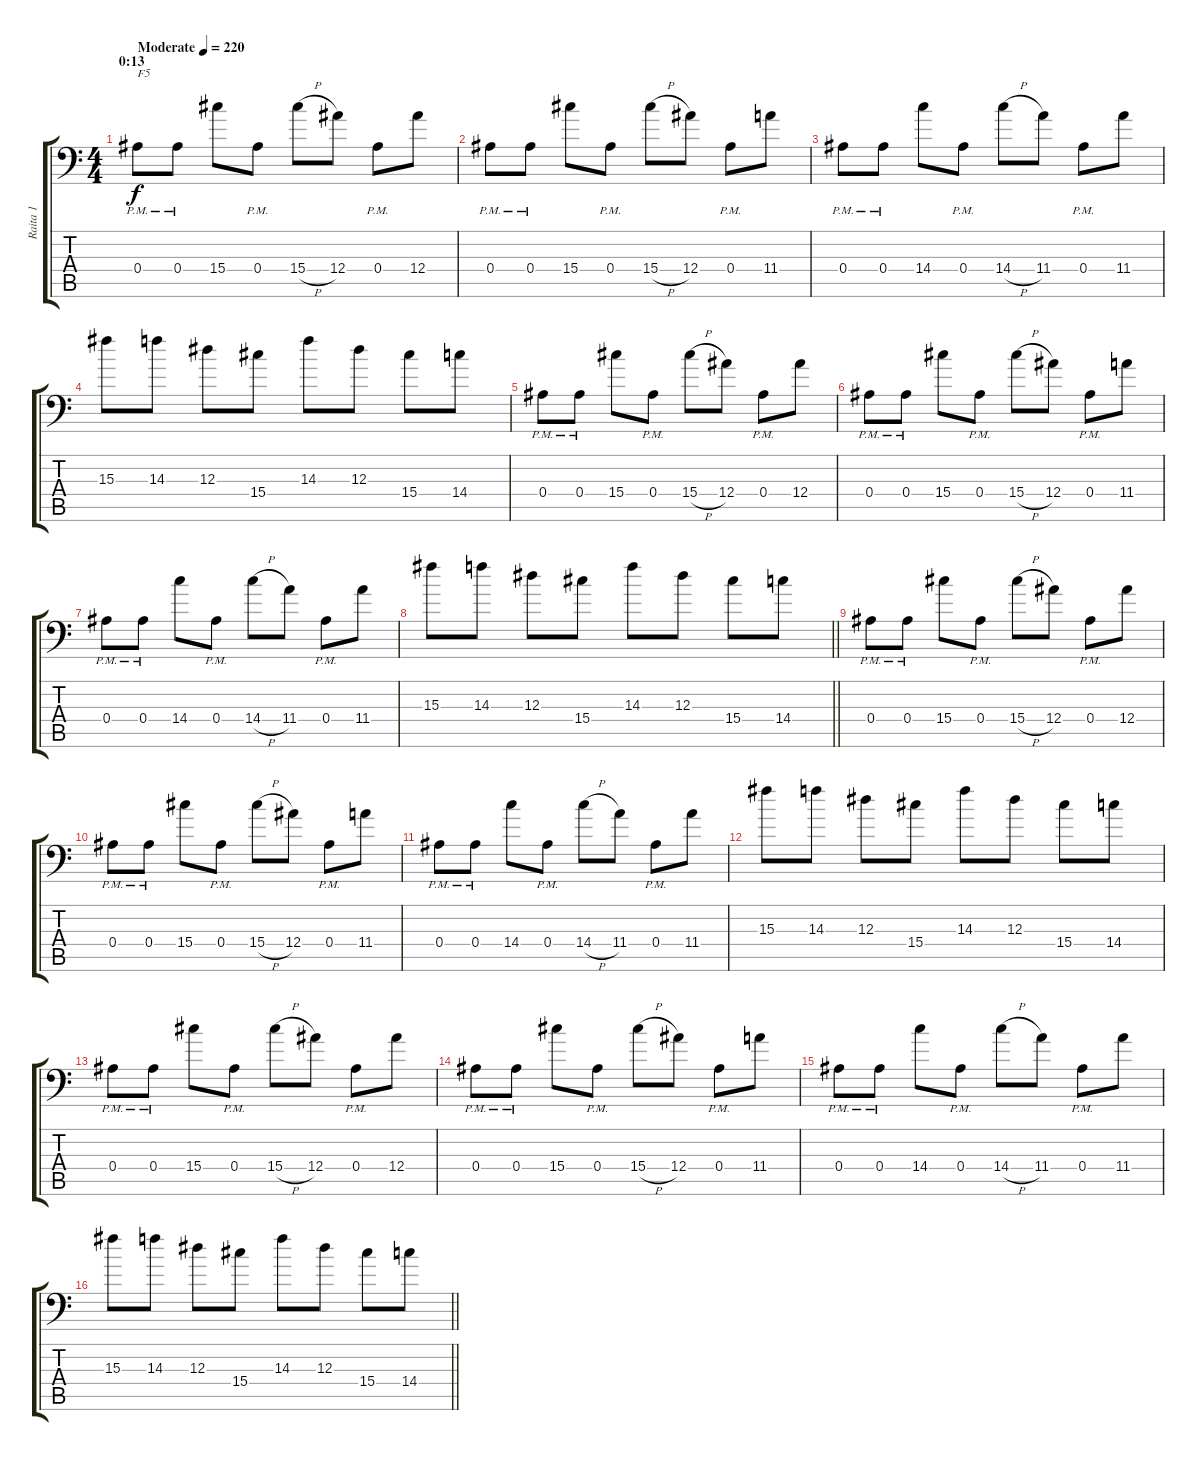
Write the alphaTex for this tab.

\track ("Raita 1" "Raita 1") {instrument distortionguitar}
\staff {score tabs}
\tuning (C4 G3 Eb3 Bb2 F2 Bb1) {hide}
\ts (4 4)
\section ("" "0:13")
\tempo (220 "Moderate")
\clef f4
\ks c
0.4{pm}.8{txt "F5" dy f instrument distortionguitar} 0.4{pm}.8 15.4.8 0.4{pm}.8 15.4{h}.8 12.4.8 0.4{pm}.8 12.4.8 |
0.4{pm}.8 0.4{pm}.8 15.4.8 0.4{pm}.8 15.4{h}.8 12.4.8 0.4{pm}.8 11.4.8 |
0.4{pm}.8 0.4{pm}.8 14.4.8 0.4{pm}.8 14.4{h}.8 11.4.8 0.4{pm}.8 11.4.8 |
15.3.8 14.3.8 12.3.8 15.4.8 14.3.8 12.3.8 15.4.8 14.4.8 |
0.4{pm}.8 0.4{pm}.8 15.4.8 0.4{pm}.8 15.4{h}.8 12.4.8 0.4{pm}.8 12.4.8 |
0.4{pm}.8 0.4{pm}.8 15.4.8 0.4{pm}.8 15.4{h}.8 12.4.8 0.4{pm}.8 11.4.8 |
0.4{pm}.8 0.4{pm}.8 14.4.8 0.4{pm}.8 14.4{h}.8 11.4.8 0.4{pm}.8 11.4.8 |
\barLineRight lightlight
15.3.8 14.3.8 12.3.8 15.4.8 14.3.8 12.3.8 15.4.8 14.4.8 |
\section ("" "")
0.4{pm}.8 0.4{pm}.8 15.4.8 0.4{pm}.8 15.4{h}.8 12.4.8 0.4{pm}.8 12.4.8 |
0.4{pm}.8 0.4{pm}.8 15.4.8 0.4{pm}.8 15.4{h}.8 12.4.8 0.4{pm}.8 11.4.8 |
0.4{pm}.8 0.4{pm}.8 14.4.8 0.4{pm}.8 14.4{h}.8 11.4.8 0.4{pm}.8 11.4.8 |
15.3.8 14.3.8 12.3.8 15.4.8 14.3.8 12.3.8 15.4.8 14.4.8 |
0.4{pm}.8 0.4{pm}.8 15.4.8 0.4{pm}.8 15.4{h}.8 12.4.8 0.4{pm}.8 12.4.8 |
0.4{pm}.8 0.4{pm}.8 15.4.8 0.4{pm}.8 15.4{h}.8 12.4.8 0.4{pm}.8 11.4.8 |
0.4{pm}.8 0.4{pm}.8 14.4.8 0.4{pm}.8 14.4{h}.8 11.4.8 0.4{pm}.8 11.4.8 |
\barLineRight lightlight
15.3.8 14.3.8 12.3.8 15.4.8 14.3.8 12.3.8 15.4.8 14.4.8
